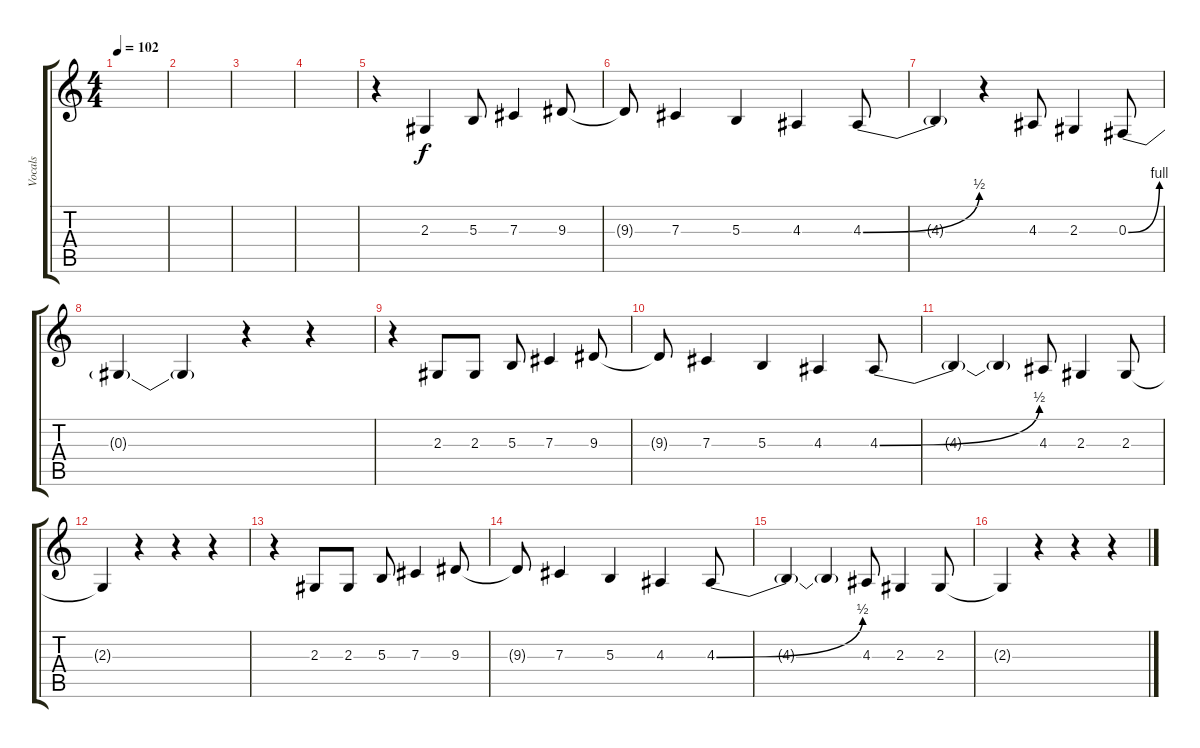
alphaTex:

\track ("Vocals" "Vocals") {instrument ocarina}
\staff {score tabs}
\tuning (Eb4 Bb3 Gb3 Db3 Ab2 Db2) {hide}
\ts (4 4)
\tempo 102
\clef g2
\ks c
|
|
|
|
r.4 2.3.4 5.3.8 7.3.4 9.3.8 |
9.3{t}.8 7.3.4 5.3.4 4.3.4 4.3{be (bend 0 0 60 2)}.8 |
4.3{t}.4 r.4 4.3.8 2.3.4 0.3{be (bend 0 0 60 4)}.8 |
0.3{t}.4 0.3{t}.4 r.4 r.4 |
r.4 2.3.8 2.3.8 5.3.8 7.3.4 9.3.8 |
9.3{t}.8 7.3.4 5.3.4 4.3.4 4.3{be (bend 0 0 60 2)}.8 |
4.3{t}.4 4.3{t}.4 4.3.8 2.3.4 2.3.8 |
2.3{t}.4 r.4 r.4 r.4 |
r.4 2.3.8 2.3.8 5.3.8 7.3.4 9.3.8 |
9.3{t}.8 7.3.4 5.3.4 4.3.4 4.3{be (bend 0 0 60 2)}.8 |
4.3{t}.4 4.3{t}.4 4.3.8 2.3.4 2.3.8 |
2.3{t}.4 r.4 r.4 r.4
